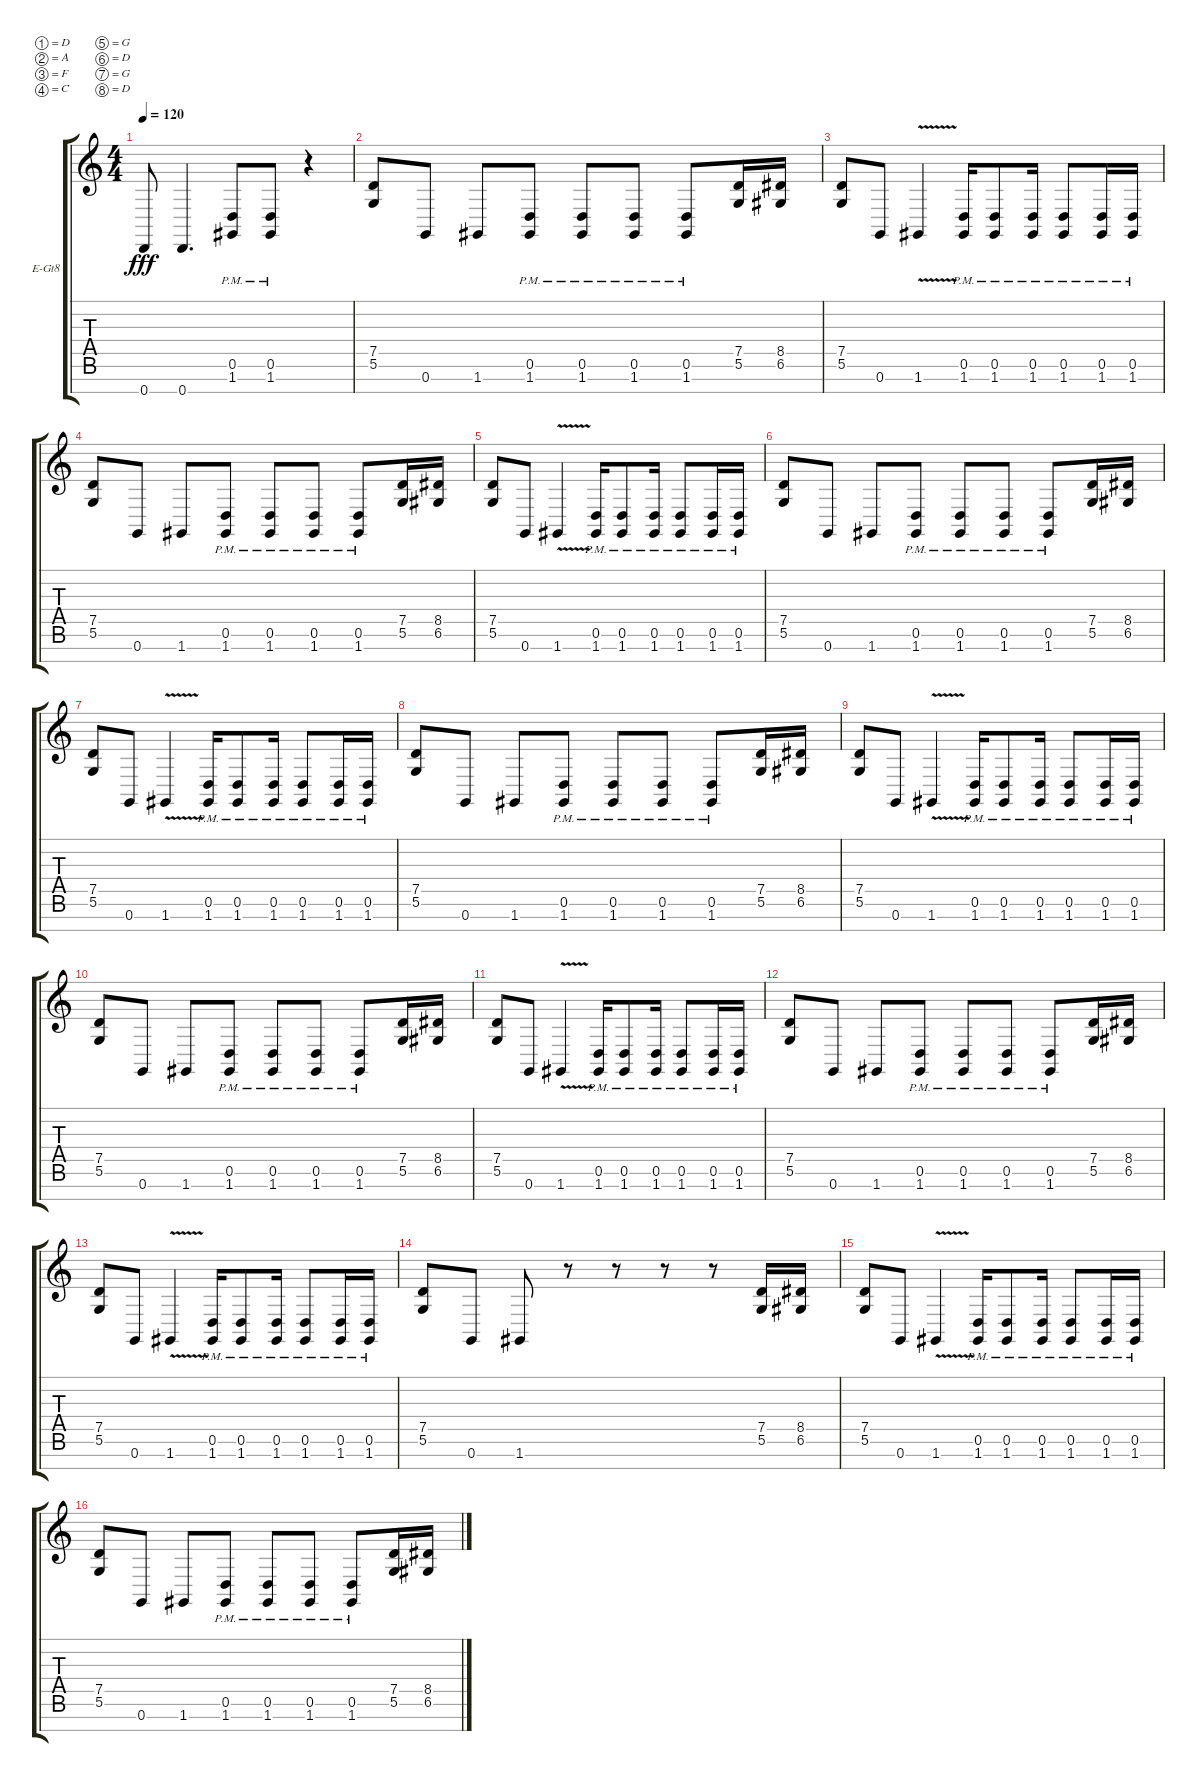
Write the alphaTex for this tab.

\bracketExtendMode groupsimilarinstruments
\firstSystemTrackNameOrientation horizontal
\otherSystemsTrackNameOrientation horizontal
\track ("Sam" "E-Gt8") {instrument overdrivenguitar}
\staff {score tabs}
\tuning (D4 A3 F3 C3 G2 D2 G1 D1)
\ts (4 4)
\tempo 120
\clef g2
\ks c
0.8{t}.8{dy fff} 0.8.4{d} (1.7{pm} 0.6{pm}).8 (1.7{pm} 0.6{pm}).8 r.4 |
(7.5 5.6).8 0.7.8 1.7.8 (1.7{pm} 0.6{pm}).8 (1.7{pm} 0.6{pm}).8 (1.7{pm} 0.6{pm}).8 (1.7{pm} 0.6{pm}).8 (5.6 7.5).16 (6.6 8.5).16 |
(7.5 5.6).8 0.7.8 1.7{v}.4 (1.7{pm} 0.6{pm}).16 (1.7{pm} 0.6{pm}).8 (1.7{pm} 0.6{pm}).16 (1.7{pm} 0.6{pm}).8 (1.7{pm} 0.6{pm}).16 (1.7{pm} 0.6{pm}).16 |
(7.5 5.6).8 0.7.8 1.7.8 (1.7{pm} 0.6{pm}).8 (1.7{pm} 0.6{pm}).8 (1.7{pm} 0.6{pm}).8 (1.7{pm} 0.6{pm}).8 (5.6 7.5).16 (6.6 8.5).16 |
(7.5 5.6).8 0.7.8 1.7{v}.4 (1.7{pm} 0.6{pm}).16 (1.7{pm} 0.6{pm}).8 (1.7{pm} 0.6{pm}).16 (1.7{pm} 0.6{pm}).8 (1.7{pm} 0.6{pm}).16 (1.7{pm} 0.6{pm}).16 |
(7.5 5.6).8 0.7.8 1.7.8 (1.7{pm} 0.6{pm}).8 (1.7{pm} 0.6{pm}).8 (1.7{pm} 0.6{pm}).8 (1.7{pm} 0.6{pm}).8 (5.6 7.5).16 (6.6 8.5).16 |
(7.5 5.6).8 0.7.8 1.7{v}.4 (1.7{pm} 0.6{pm}).16 (1.7{pm} 0.6{pm}).8 (1.7{pm} 0.6{pm}).16 (1.7{pm} 0.6{pm}).8 (1.7{pm} 0.6{pm}).16 (1.7{pm} 0.6{pm}).16 |
(7.5 5.6).8 0.7.8 1.7.8 (1.7{pm} 0.6{pm}).8 (1.7{pm} 0.6{pm}).8 (1.7{pm} 0.6{pm}).8 (1.7{pm} 0.6{pm}).8 (5.6 7.5).16 (6.6 8.5).16 |
(7.5 5.6).8 0.7.8 1.7{v}.4 (1.7{pm} 0.6{pm}).16 (1.7{pm} 0.6{pm}).8 (1.7{pm} 0.6{pm}).16 (1.7{pm} 0.6{pm}).8 (1.7{pm} 0.6{pm}).16 (1.7{pm} 0.6{pm}).16 |
(7.5 5.6).8 0.7.8 1.7.8 (1.7{pm} 0.6{pm}).8 (1.7{pm} 0.6{pm}).8 (1.7{pm} 0.6{pm}).8 (1.7{pm} 0.6{pm}).8 (5.6 7.5).16 (6.6 8.5).16 |
(7.5 5.6).8 0.7.8 1.7{v}.4 (1.7{pm} 0.6{pm}).16 (1.7{pm} 0.6{pm}).8 (1.7{pm} 0.6{pm}).16 (1.7{pm} 0.6{pm}).8 (1.7{pm} 0.6{pm}).16 (1.7{pm} 0.6{pm}).16 |
(7.5 5.6).8 0.7.8 1.7.8 (1.7{pm} 0.6{pm}).8 (1.7{pm} 0.6{pm}).8 (1.7{pm} 0.6{pm}).8 (1.7{pm} 0.6{pm}).8 (5.6 7.5).16 (6.6 8.5).16 |
(7.5 5.6).8 0.7.8 1.7{v}.4 (1.7{pm} 0.6{pm}).16 (1.7{pm} 0.6{pm}).8 (1.7{pm} 0.6{pm}).16 (1.7{pm} 0.6{pm}).8 (1.7{pm} 0.6{pm}).16 (1.7{pm} 0.6{pm}).16 |
(7.5 5.6).8 0.7.8 1.7.8 r.8 r.8 r.8 r.8 (5.6 7.5).16 (6.6 8.5).16 |
(7.5 5.6).8 0.7.8 1.7{v}.4 (1.7{pm} 0.6{pm}).16 (1.7{pm} 0.6{pm}).8 (1.7{pm} 0.6{pm}).16 (1.7{pm} 0.6{pm}).8 (1.7{pm} 0.6{pm}).16 (1.7{pm} 0.6{pm}).16 |
(7.5 5.6).8 0.7.8 1.7.8 (1.7{pm} 0.6{pm}).8 (1.7{pm} 0.6{pm}).8 (1.7{pm} 0.6{pm}).8 (1.7{pm} 0.6{pm}).8 (5.6 7.5).16 (6.6 8.5).16
